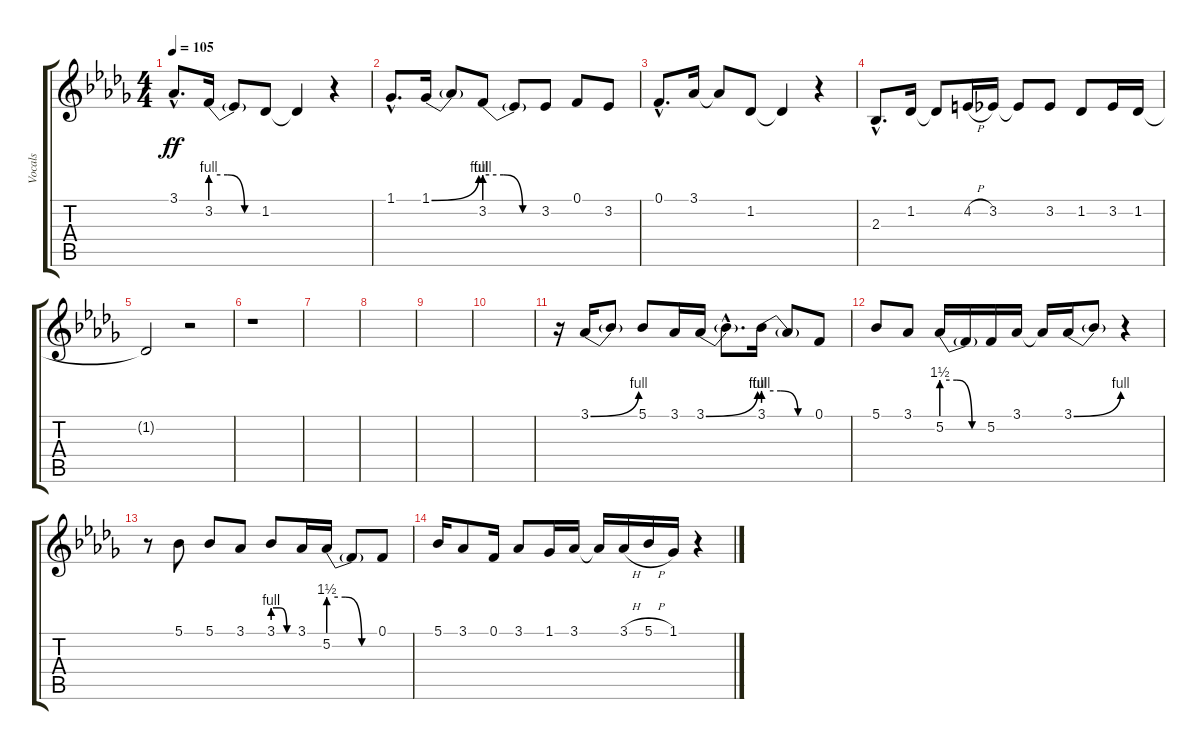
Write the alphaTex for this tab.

\track ("Vocals" "Vocals") {instrument altosax}
\staff {score tabs}
\tuning (F4 C4 Ab3 Eb3 Bb2 F2) {hide}
\ts (4 4)
\tempo 105
\clef g2
\ks db
3.1{hac}.8{d dy ff} 3.2{be (custom 0 4 20 4 40 0 60 0)}.16 3.2{t}.8 1.2.8 1.2{t}.4 r.4 |
1.1{hac}.8{d} 1.1{be (bend 0 0 60 4)}.16 1.1{t}.8 3.2{be (custom 0 4 20 4 40 0 60 0)}.8 3.2{t}.8 3.2.8 0.1.8 3.2.8 |
0.1{hac}.8{d} 3.1.16 3.1{t}.8 1.2.8 1.2{t}.4 r.4 |
2.3{hac}.8{d} 1.2.16 1.2{t}.8 4.2{h}.16 3.2.16 3.2{t}.8 3.2.8 1.2.8 3.2.16 1.2.16 |
1.2{t}.2 r.2 |
r.1 |
|
|
|
|
r.16 3.1{be (bend 0 0 60 4)}.16 3.1{t}.8 5.1.8 3.1.16 3.1{be (bend 0 0 60 4)}.16 3.1{hac t}.8{d} 3.1{be (custom 0 4 20 4 40 0 60 0)}.16 3.1{t}.8 0.1.8 |
5.1.8 3.1.8 5.2{be (custom 0 6 20 6 40 0 60 0)}.16 5.2{t}.16 5.2.16 3.1.16 3.1{t}.16 3.1{be (bend 0 0 60 4)}.16 3.1{t}.8 r.4 |
r.8 5.1.8 5.1.8 3.1.8 3.1{be (custom 0 4 20 4 40 0 60 0)}.8 3.1.16 5.2{be (custom 0 6 20 6 40 0 60 0)}.16 5.2{t}.8 0.1.8 |
5.1.16 3.1.8 0.1.16 3.1.8 1.1.16 3.1.16 3.1{t}.16 3.1{h}.16 5.1{h}.16 1.1.16 r.4
